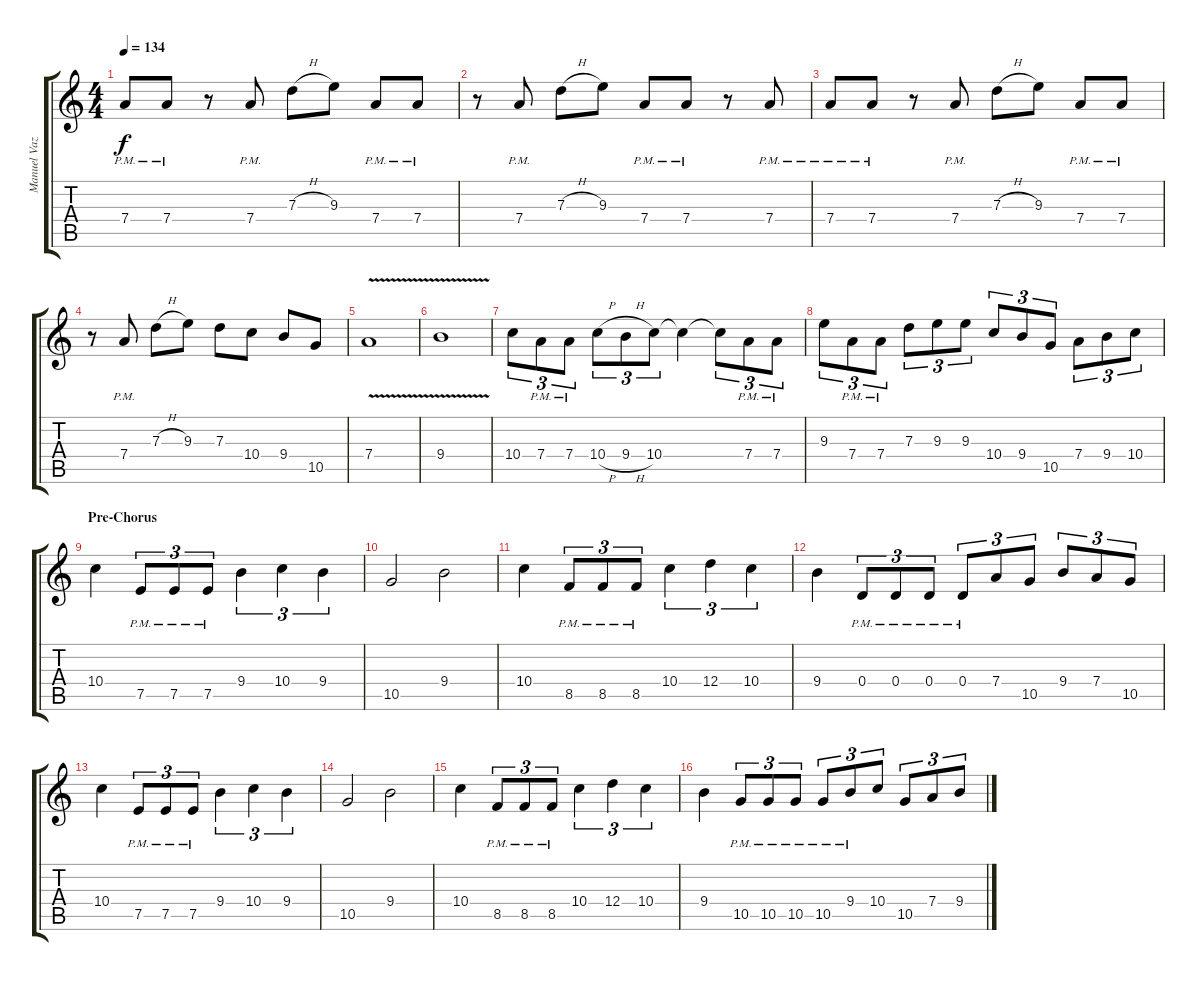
\track ("Manuel Vazquez" "Manuel Vaz") {instrument distortionguitar}
\staff {score tabs}
\tuning (E4 B3 G3 D3 A2 E2) {hide}
\ts (4 4)
\tempo 134
\clef g2
\ks c
7.4{pm}.8{dy f} 7.4{pm}.8 r.8 7.4{pm}.8 7.3{h}.8 9.3.8 7.4{pm}.8 7.4{pm}.8 |
r.8 7.4{pm}.8 7.3{h}.8 9.3.8 7.4{pm}.8 7.4{pm}.8 r.8 7.4{pm}.8 |
7.4{pm}.8 7.4{pm}.8 r.8 7.4{pm}.8 7.3{h}.8 9.3.8 7.4{pm}.8 7.4{pm}.8 |
r.8 7.4{pm}.8 7.3{h}.8 9.3.8 7.3.8 10.4.8 9.4.8 10.5.8 |
7.4{v}.1 |
9.4{v}.1 |
10.4.8{tu (3 2)} 7.4{pm}.8{tu (3 2)} 7.4{pm}.8{tu (3 2)} 10.4{h}.8{tu (3 2)} 9.4{h}.8{tu (3 2)} 10.4.8{tu (3 2)} 10.4{t}.4 10.4{t}.8{tu (3 2)} 7.4{pm}.8{tu (3 2)} 7.4{pm}.8{tu (3 2)} |
9.3.8{tu (3 2)} 7.4{pm}.8{tu (3 2)} 7.4{pm}.8{tu (3 2)} 7.3.8{tu (3 2)} 9.3.8{tu (3 2)} 9.3.8{tu (3 2)} 10.4.8{tu (3 2)} 9.4.8{tu (3 2)} 10.5.8{tu (3 2)} 7.4.8{tu (3 2)} 9.4.8{tu (3 2)} 10.4.8{tu (3 2)} |
\section ("" "Pre-Chorus")
10.4.4 7.5{pm}.8{tu (3 2)} 7.5{pm}.8{tu (3 2)} 7.5{pm}.8{tu (3 2)} 9.4.4{tu (3 2)} 10.4.4{tu (3 2)} 9.4.4{tu (3 2)} |
10.5.2 9.4.2 |
10.4.4 8.5{pm}.8{tu (3 2)} 8.5{pm}.8{tu (3 2)} 8.5{pm}.8{tu (3 2)} 10.4.4{tu (3 2)} 12.4.4{tu (3 2)} 10.4.4{tu (3 2)} |
9.4.4 0.4{pm}.8{tu (3 2)} 0.4{pm}.8{tu (3 2)} 0.4{pm}.8{tu (3 2)} 0.4{pm}.8{tu (3 2)} 7.4.8{tu (3 2)} 10.5.8{tu (3 2)} 9.4.8{tu (3 2)} 7.4.8{tu (3 2)} 10.5.8{tu (3 2)} |
10.4.4 7.5{pm}.8{tu (3 2)} 7.5{pm}.8{tu (3 2)} 7.5{pm}.8{tu (3 2)} 9.4.4{tu (3 2)} 10.4.4{tu (3 2)} 9.4.4{tu (3 2)} |
10.5.2 9.4.2 |
10.4.4 8.5{pm}.8{tu (3 2)} 8.5{pm}.8{tu (3 2)} 8.5{pm}.8{tu (3 2)} 10.4.4{tu (3 2)} 12.4.4{tu (3 2)} 10.4.4{tu (3 2)} |
9.4.4 10.5{pm}.8{tu (3 2)} 10.5{pm}.8{tu (3 2)} 10.5{pm}.8{tu (3 2)} 10.5{pm}.8{tu (3 2)} 9.4{pm}.8{tu (3 2)} 10.4.8{tu (3 2)} 10.5.8{tu (3 2)} 7.4.8{tu (3 2)} 9.4.8{tu (3 2)}
